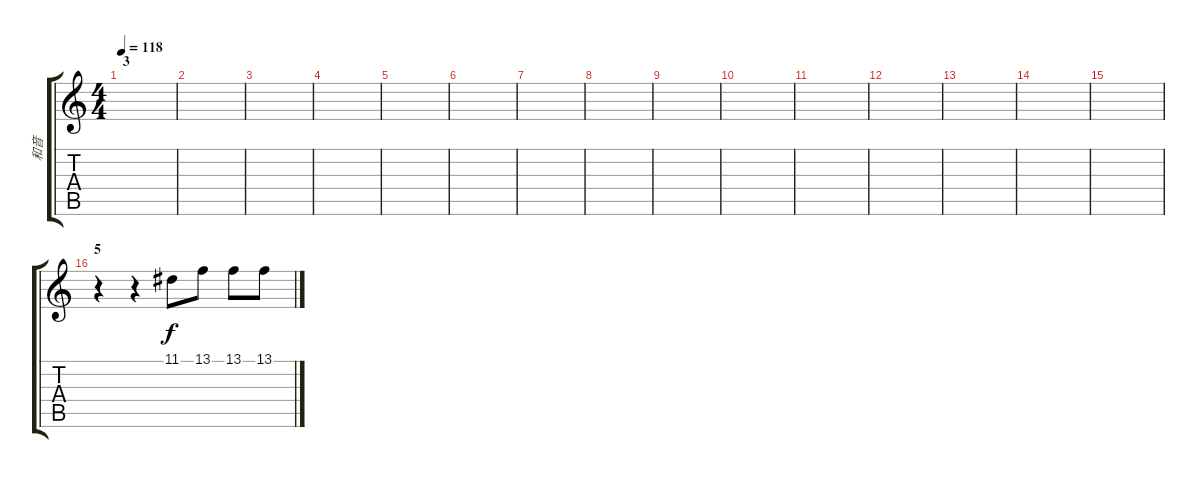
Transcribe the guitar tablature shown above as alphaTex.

\track ("和音" "和音") {instrument panflute}
\staff {score tabs}
\tuning (E4 B3 G3 D3 A2 E2) {hide}
\ts (4 4)
\section ("" "3")
\tempo 118
\clef g2
\ks c
|
|
|
|
|
|
|
|
|
|
|
|
|
|
|
\section ("" "5")
r.4 r.4 11.1.8 13.1.8 13.1.8 13.1.8
